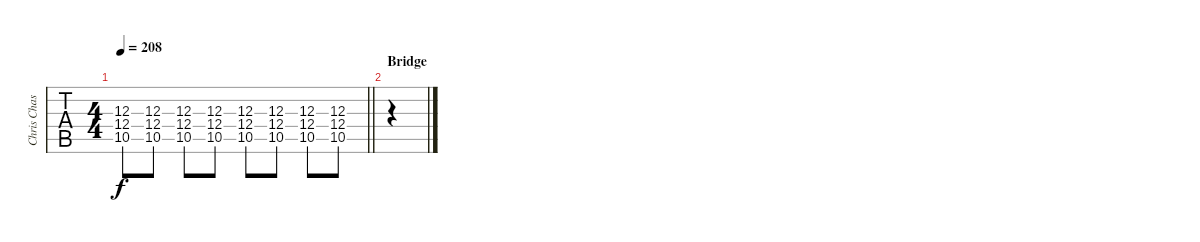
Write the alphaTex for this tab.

\track ("Chris Chasse - Guitar One" "Chris Chas") {instrument distortionguitar}
\staff {tabs}
\tuning (Eb4 Bb3 Gb3 Db3 Ab2 Eb2) {hide}
\ts (4 4)
\tempo 208
\clef g2
\barLineRight lightlight
\ks c
(12.3 12.4 10.5).8{dy f} (12.3 12.4 10.5).8 (12.3 12.4 10.5).8 (12.3 12.4 10.5).8 (12.3 12.4 10.5).8 (12.3 12.4 10.5).8 (12.3 12.4 10.5).8 (12.3 12.4 10.5).8 |
\section ("" "Bridge")
